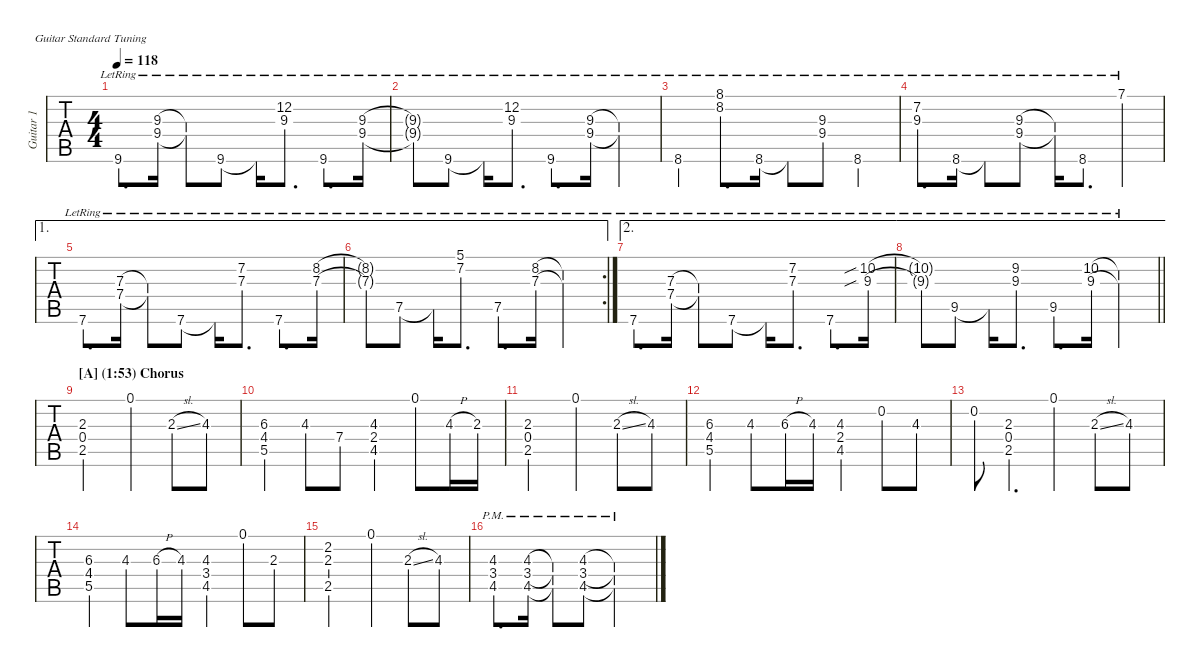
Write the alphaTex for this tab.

\defaultSystemsLayout 4
\hideDynamics
\bracketExtendMode nobrackets
\multiTrackTrackNamePolicy allsystems
\firstSystemTrackNameMode fullname
\otherSystemsTrackNameMode fullname
\otherSystemsTrackNameOrientation horizontal
\track ("Guitar 1" "Guitar 1") {instrument overdrivenguitar}
\staff {tabs}
\tuning (E4 B3 G3 D3 A2 E2)
\ts (4 4)
\scale
0.981405
\tempo 118
\accidentals auto
\clef g2
\ottava regular
\simile none
\ks c
9.6{lr acc #}.8{d dy mf} (9.3{lr} 9.4{lr}).16 (9.3{lr t} 9.4{lr t}).8 9.6{lr acc #}.8 9.6{lr t acc #}.16 (12.2{lr} 9.3{lr}).8{d} 9.6{lr acc #}.8{d} (9.3{lr} 9.4{lr}).16 |
\scale
0.97074 (9.3{lr t} 9.4{lr t}).8 9.6{lr acc #}.8 9.6{lr t acc #}.16 (12.2{lr} 9.3{lr}).8{d} 9.6{lr acc #}.8{d} (9.3{lr} 9.4{lr}).16 (9.3{lr t} 9.4{lr t}).4 |
\scale
1.05466 8.6{lr}.4 (8.1{lr} 8.2{lr}).8{d} 8.6{lr}.16 8.6{lr t}.8 (9.4{lr} 9.3{lr}).8 8.6{lr}.4 |
\scale
0.989741 (7.2{lr acc #} 9.3{lr}).8{d} 8.6{lr}.16 8.6{lr t}.8 (9.4{lr} 9.3{lr}).8 (9.4{lr t} 9.3{lr t}).16 8.6{lr}.8{d} 7.1{lr}.4 |
\ae 1
\scale
0.984408 7.6{lr}.8{d} (7.4{lr} 7.3{lr}).16 (7.4{lr t} 7.3{lr t}).8 7.6{lr}.8 7.6{lr t}.16 (7.2{lr acc #} 7.3{lr}).8{d} 7.6{lr}.8{d} (7.3{lr} 8.2{lr}).16 |
\ae 1
\rc 2
\scale
0.971194 (7.3{lr t} 8.2{lr t}).8 7.5{lr}.8 7.5{lr t}.16 (5.1{lr} 7.2{lr acc #}).8{d} 7.5{lr}.8{d} (7.3{lr} 8.2{lr}).16 (7.3{lr t} 8.2{lr t}).4 |
\ae 2
\scale
1.01858 7.6{lr}.8{d} (7.4{lr} 7.3{lr}).16 (7.4{lr t} 7.3{lr t}).8 7.6{lr}.8 7.6{lr t}.16 (7.2{lr acc #} 7.3{lr}).8{d} 7.6{lr}.8{d} (9.3{sib lr} 10.2{sib}).16 |
\ae 2
\scale
0.981423
\barLineRight lightlight
(9.3{lr t} 10.2{t}).8 9.5{lr acc #}.8 9.5{lr t acc #}.16 (9.3{lr} 9.2{acc #}).8{d} 9.5{lr acc #}.8{d} (9.3{lr} 10.2).16 (9.3{lr t} 10.2{t}).4 |
\section ("A" "(1:53) Chorus")
\scale
1.07246 (2.5 2.3 0.4).2 0.1.4 2.3{sl}.8 4.3.8 |
\scale
0.976475 (4.4{acc #} 5.5 6.3{acc #}).4 4.3.8 7.4.8 (4.5{acc #} 4.3 2.4).4 0.1.8 4.3{h}.16 2.3.16 |
\scale
0.970745 (2.5 2.3 0.4).2 0.1.4 2.3{sl}.8 4.3.8 |
\scale
0.980318 (5.5 6.3{acc #} 4.4{acc #}).4 4.3.8 6.3{h acc #}.16 4.3.16 (2.4 4.5{acc #} 4.3).4 0.2.8 4.3.8 |
\scale
1.06376 0.2.8 (2.5 2.3 0.4).4{d} 0.1.4 2.3{sl}.8 4.3.8 |
\scale
0.978439 (4.4{acc #} 5.5 6.3{acc #}).4 4.3.8 6.3{h acc #}.16 4.3.16 (3.4 4.5{acc #} 4.3).4 0.1.8 2.3.8 |
\scale
0.979365 (2.5 2.3 2.2{acc #}).2 0.1.4 2.3{sl}.8 4.3.8 |
\scale
0.978438 (4.3{pm} 4.5{pm acc #} 3.4{pm}).8{d} (4.3{pm} 4.5{pm acc #} 3.4{pm}).16 (4.3{pm t} 4.5{pm t acc #} 3.4{pm t}).8 (4.3{pm} 4.5{pm acc #} 3.4{pm}).8 (4.3{pm t} 4.5{pm t acc #} 3.4{pm t}).2
